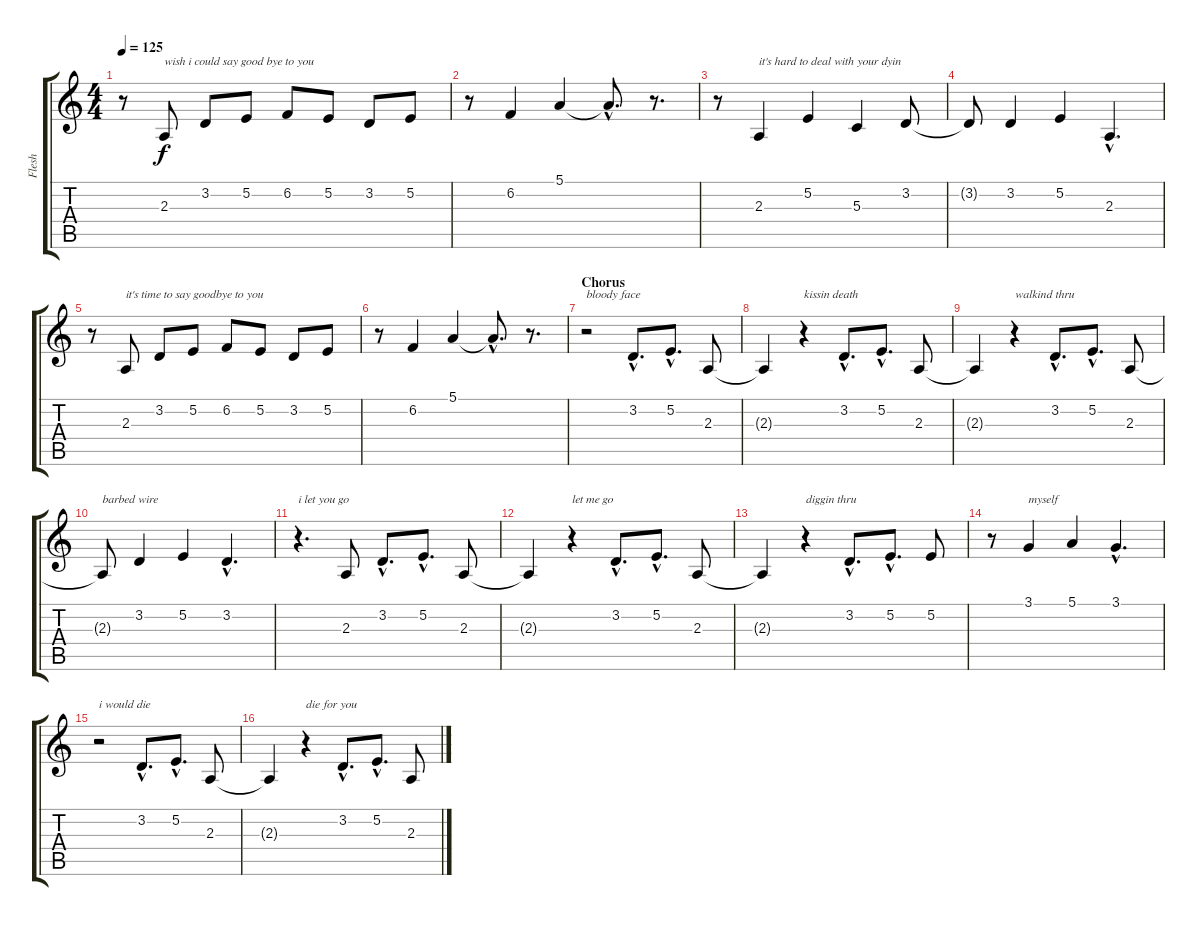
\track ("Flesh" "Flesh") {instrument oboe}
\staff {score tabs}
\tuning (E4 B3 G3 D3 A2 E2) {hide}
\ts (4 4)
\tempo 125
\clef g2
\ks c
r.8{dy f} 2.3.8{txt "wish i could say good bye to you"} 3.2.8 5.2.8 6.2.8 5.2.8 3.2.8 5.2.8 |
r.8 6.2.4 5.1.4 5.1{hac t}.8{d} r.8{d} |
r.8 2.3.4{txt "it's hard to deal with your dyin"} 5.2.4 5.3.4 3.2.8 |
3.2{t}.8 3.2.4 5.2.4 2.3{hac}.4{d} |
r.8 2.3.8{txt "it's time to say goodbye to you"} 3.2.8 5.2.8 6.2.8 5.2.8 3.2.8 5.2.8 |
r.8 6.2.4 5.1.4 5.1{hac t}.8{d} r.8{d} |
\section ("" "Chorus")
r.2{txt "bloody face"} 3.2{hac}.8{d} 5.2{hac}.8{d} 2.3.8 |
2.3{t}.4 r.4{txt "kissin death"} 3.2{hac}.8{d} 5.2{hac}.8{d} 2.3.8 |
2.3{t}.4 r.4{txt "walkind thru "} 3.2{hac}.8{d} 5.2{hac}.8{d} 2.3.8 |
2.3{t}.8{txt "barbed wire"} 3.2.4 5.2.4 3.2{hac}.4{d} |
r.4{d txt "i let you go"} 2.3.8 3.2{hac}.8{d} 5.2{hac}.8{d} 2.3.8 |
2.3{t}.4 r.4{txt "let me go"} 3.2{hac}.8{d} 5.2{hac}.8{d} 2.3.8 |
2.3{t}.4 r.4{txt "diggin thru"} 3.2{hac}.8{d} 5.2{hac}.8{d} 5.2.8 |
r.8 3.1.4{txt "myself"} 5.1.4 3.1{hac}.4{d} |
r.2{txt "i would die"} 3.2{hac}.8{d} 5.2{hac}.8{d} 2.3.8 |
2.3{t}.4 r.4{txt "die for you"} 3.2{hac}.8{d} 5.2{hac}.8{d} 2.3.8
